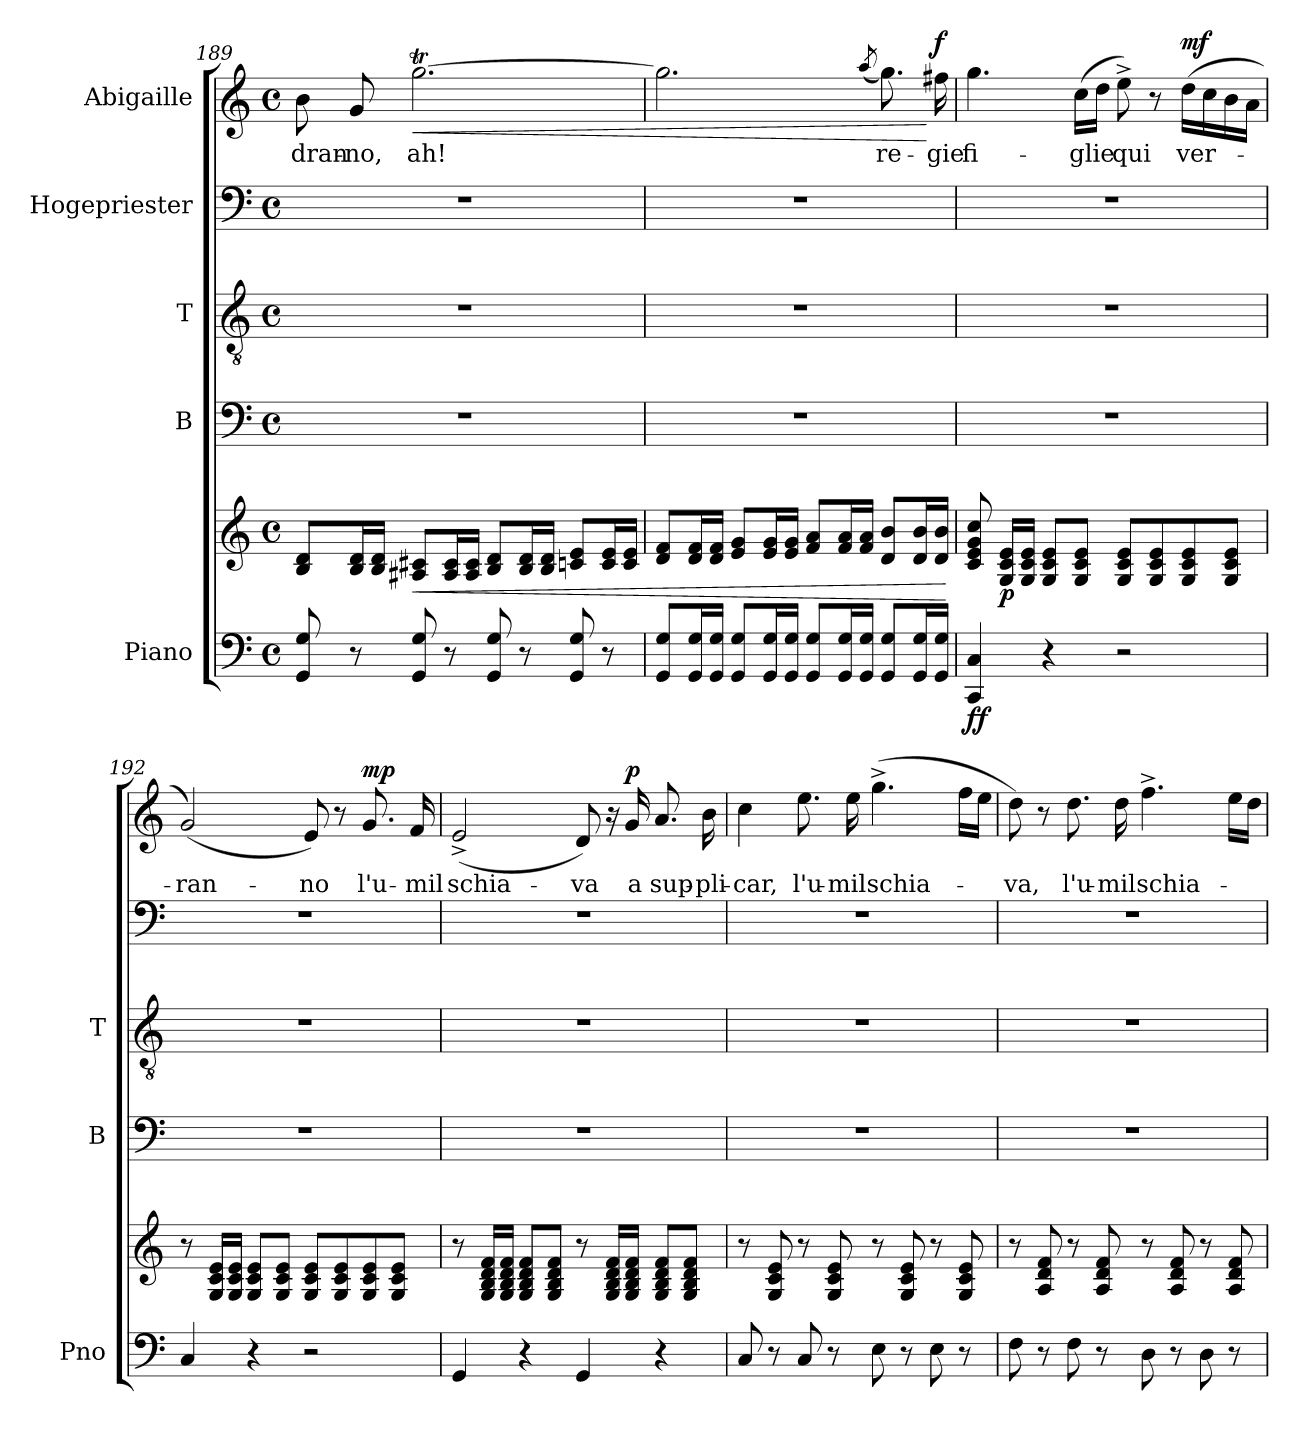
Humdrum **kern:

**kern	**kern	**dynam	**kern	**kern	**kern	**kern	**text	**dynam
*part5	*part5	*part5	*part4	*part3	*part2	*part1	*part1	*part1
*staff6	*staff5	*staff5/6	*staff4	*staff3	*staff2	*staff1	*staff1	*staff1
*I"Piano	*	*	*I"B	*I"T	*I"Hogepriester	*I"Abigaille	*	*
*I'Pno	*	*	*I'B	*I'T	*	*	*	*
!!LO:PB:g=z
*clefF4	*clefG2	*	*clefF4	*clefGv2	*clefF4	*clefG2	*	*
*k[]	*k[]	*	*k[]	*k[]	*k[]	*k[]	*	*
*M4/4	*M4/4	*	*M4/4	*M4/4	*M4/4	*M4/4	*	*
*met(c)	*met(c)	*	*met(c)	*met(c)	*met(c)	*met(c)	*	*
=189	=189	=189	=189	=189	=189	=189	=189	=189
!	!	!	!	!	!	!	!LO:LY:b	!
8GG/ 8G/	8B/ 8d/L	.	1r	1r	1r	8b\	-dran-	.
!	!	!	!	!	!	!	!LO:LY:b	!
8r	16B/ 16d/L	.	.	.	.	8g/	-no,	.
.	16B/ 16d/JJ	.	.	.	.	.	.	.
!	!	!LO:HP:b	!	!	!	!	!LO:LY:b	!LO:HP:b
8GG/ 8G/	8A#X/ 8c#X/L	<	.	.	.	[2.ggT\	ah!	<
8r	16A#/ 16c#/L	.	.	.	.	.	.	.
.	16A#/ 16c#/JJ	.	.	.	.	.	.	.
8GG/ 8G/	8B/ 8d/L	.	.	.	.	.	.	.
8r	16B/ 16d/L	.	.	.	.	.	.	.
.	16B/ 16d/JJ	.	.	.	.	.	.	.
8GG/ 8G/	8cn/ 8e/L	.	.	.	.	.	.	.
8r	16c/ 16e/L	.	.	.	.	.	.	.
.	16c/ 16e/JJ	.	.	.	.	.	.	.
=190	=190	=190	=190	=190	=190	=190	=190	=190
8GG/ 8G/L	8d/ 8f/L	.	1r	1r	1r	2.ggTTT\]	.	.
16GG/ 16G/L	16d/ 16f/L	.	.	.	.	.	.	.
16GG/ 16G/JJ	16d/ 16f/JJ	.	.	.	.	.	.	.
8GG/ 8G/L	8e/ 8g/L	.	.	.	.	.	.	.
16GG/ 16G/L	16e/ 16g/L	.	.	.	.	.	.	.
16GG/ 16G/JJ	16e/ 16g/JJ	.	.	.	.	.	.	.
8GG/ 8G/L	8f/ 8a/L	.	.	.	.	.	.	.
16GG/ 16G/L	16f/ 16a/L	.	.	.	.	.	.	.
16GG/ 16G/JJ	16f/ 16a/JJ	.	.	.	.	.	.	.
.	.	.	.	.	.	(8qaa/	.	.
!	!	!	!	!	!	!	!LO:LY:b	!
8GG/ 8G/L	8d/ 8b/L	.	.	.	.	8.gg\)	re-	.
16GG/ 16G/L	16d/ 16b/L	.	.	.	.	.	.	.
!	!	!	!	!	!	!	!LO:LY:b	!LO:DY:n=1:a
16GG/ 16G/JJ	16d/ 16b/JJ	.	.	.	.	16ff#X\	-gie	[ f
.	.	[	.	.	.	.	.	.
=191	=191	=191	=191	=191	=191	=191	=191	=191
!	!	!LO:DY:b=2	!	!	!	!	!LO:LY:b	!
!	!	!LO:DY:n=1:b	!	!	!	!	!	!
4CC/ 4C/	8c/ 8e/ 8g/ 8cc/	f f	1r	1r	1r	4.gg\	fi-	.
!	!	!LO:DY:n=2:b	!	!	!	!	!	!
.	16G/ 16c/ 16e/LL	p	.	.	.	.	.	.
.	16G/ 16c/ 16e/JJ	.	.	.	.	.	.	.
4r	8G/ 8c/ 8e/L	.	.	.	.	.	.	.
!	!	!	!	!	!	!	!LO:LY:b	!
.	8G/ 8c/ 8e/J	.	.	.	.	(16cc\LL	-glie	.
.	.	.	.	.	.	16dd\JJ	.	.
!	!	!	!	!	!	!	!LO:LY:b	!
2r	8G/ 8c/ 8e/L	.	.	.	.	8ee^\)	qui	.
.	8G/ 8c/ 8e/	.	.	.	.	8r	.	.
!	!	!	!	!	!	!	!LO:LY:b	!LO:DY:a
.	8G/ 8c/ 8e/	.	.	.	.	(16dd\LL	ver-	mf
.	.	.	.	.	.	16cc\	.	.
.	8G/ 8c/ 8e/J	.	.	.	.	16b\	.	.
.	.	.	.	.	.	16a\JJ	.	.
!!LO:LB:g=z
=192	=192	=192	=192	=192	=192	=192	=192	=192
!	!	!	!	!	!	!	!LO:LY:b	!
4C/	8r	.	1r	1r	1r	(2g/)	-ran-	.
.	16G/ 16c/ 16e/LL	.	.	.	.	.	.	.
.	16G/ 16c/ 16e/JJ	.	.	.	.	.	.	.
4r	8G/ 8c/ 8e/L	.	.	.	.	.	.	.
.	8G/ 8c/ 8e/J	.	.	.	.	.	.	.
!	!	!	!	!	!	!	!LO:LY:b	!
2r	8G/ 8c/ 8e/L	.	.	.	.	8e/)	-no	.
.	8G/ 8c/ 8e/	.	.	.	.	8r	.	.
!	!	!	!	!	!	!	!LO:LY:b	!LO:DY:a
.	8G/ 8c/ 8e/	.	.	.	.	8.g/	l'u-	mp
.	8G/ 8c/ 8e/J	.	.	.	.	.	.	.
!	!	!	!	!	!	!	!LO:LY:b	!
.	.	.	.	.	.	16f/	-mil	.
=193	=193	=193	=193	=193	=193	=193	=193	=193
!	!	!	!	!	!	!	!LO:LY:b	!
4GG/	8r	.	1r	1r	1r	(>2e^/	schia-	.
.	16G/ 16B/ 16d/ 16f/LL	.	.	.	.	.	.	.
.	16G/ 16B/ 16d/ 16f/JJ	.	.	.	.	.	.	.
4r	8G/ 8B/ 8d/ 8f/L	.	.	.	.	.	.	.
.	8G/ 8B/ 8d/ 8f/J	.	.	.	.	.	.	.
!	!	!	!	!	!	!	!LO:LY:b	!
4GG/	8r	.	.	.	.	8d/)	-va	.
.	16G/ 16B/ 16d/ 16f/LL	.	.	.	.	16r	.	.
!	!	!	!	!	!	!	!LO:LY:b	!LO:DY:a
.	16G/ 16B/ 16d/ 16f/JJ	.	.	.	.	16g/	a	p
!	!	!	!	!	!	!	!LO:LY:b	!
4r	8G/ 8B/ 8d/ 8f/L	.	.	.	.	8.a/	sup-	.
.	8G/ 8B/ 8d/ 8f/J	.	.	.	.	.	.	.
!	!	!	!	!	!	!	!LO:LY:b	!
.	.	.	.	.	.	16b\	-pli-	.
=194	=194	=194	=194	=194	=194	=194	=194	=194
!	!	!	!	!	!	!	!LO:LY:b	!
8C/	8r	.	1r	1r	1r	4cc\	-car,	.
8r	8G/ 8c/ 8e/	.	.	.	.	.	.	.
!	!	!	!	!	!	!	!LO:LY:b	!
8C/	8r	.	.	.	.	8.ee\	l'u-	.
8r	8G/ 8c/ 8e/	.	.	.	.	.	.	.
!	!	!	!	!	!	!	!LO:LY:b	!
.	.	.	.	.	.	16ee\	-mil	.
!	!	!	!	!	!	!	!LO:LY:b	!
8E\	8r	.	.	.	.	(4.gg^\	schia-	.
8r	8G/ 8c/ 8e/	.	.	.	.	.	.	.
8E\	8r	.	.	.	.	.	.	.
8r	8G/ 8c/ 8e/	.	.	.	.	16ff\LL	.	.
.	.	.	.	.	.	16ee\JJ	.	.
=195	=195	=195	=195	=195	=195	=195	=195	=195
!	!	!	!	!	!	!	!LO:LY:b	!
8F\	8r	.	1r	1r	1r	8dd\)	-va,	.
8r	8A/ 8d/ 8f/	.	.	.	.	8r	.	.
!	!	!	!	!	!	!	!LO:LY:b	!
8F\	8r	.	.	.	.	8.dd\	l'u-	.
8r	8A/ 8d/ 8f/	.	.	.	.	.	.	.
!	!	!	!	!	!	!	!LO:LY:b	!
.	.	.	.	.	.	16dd\	-mil	.
!	!	!	!	!	!	!	!LO:LY:b	!
8D\	8r	.	.	.	.	4.ff^\	schia-	.
8r	8A/ 8d/ 8f/	.	.	.	.	.	.	.
8D\	8r	.	.	.	.	.	.	.
8r	8A/ 8d/ 8f/	.	.	.	.	16ee\LL	.	.
.	.	.	.	.	.	16dd\JJ	.	.
=	=	=	=	=	=	=	=	=
*-	*-	*-	*-	*-	*-	*-	*-	*-
